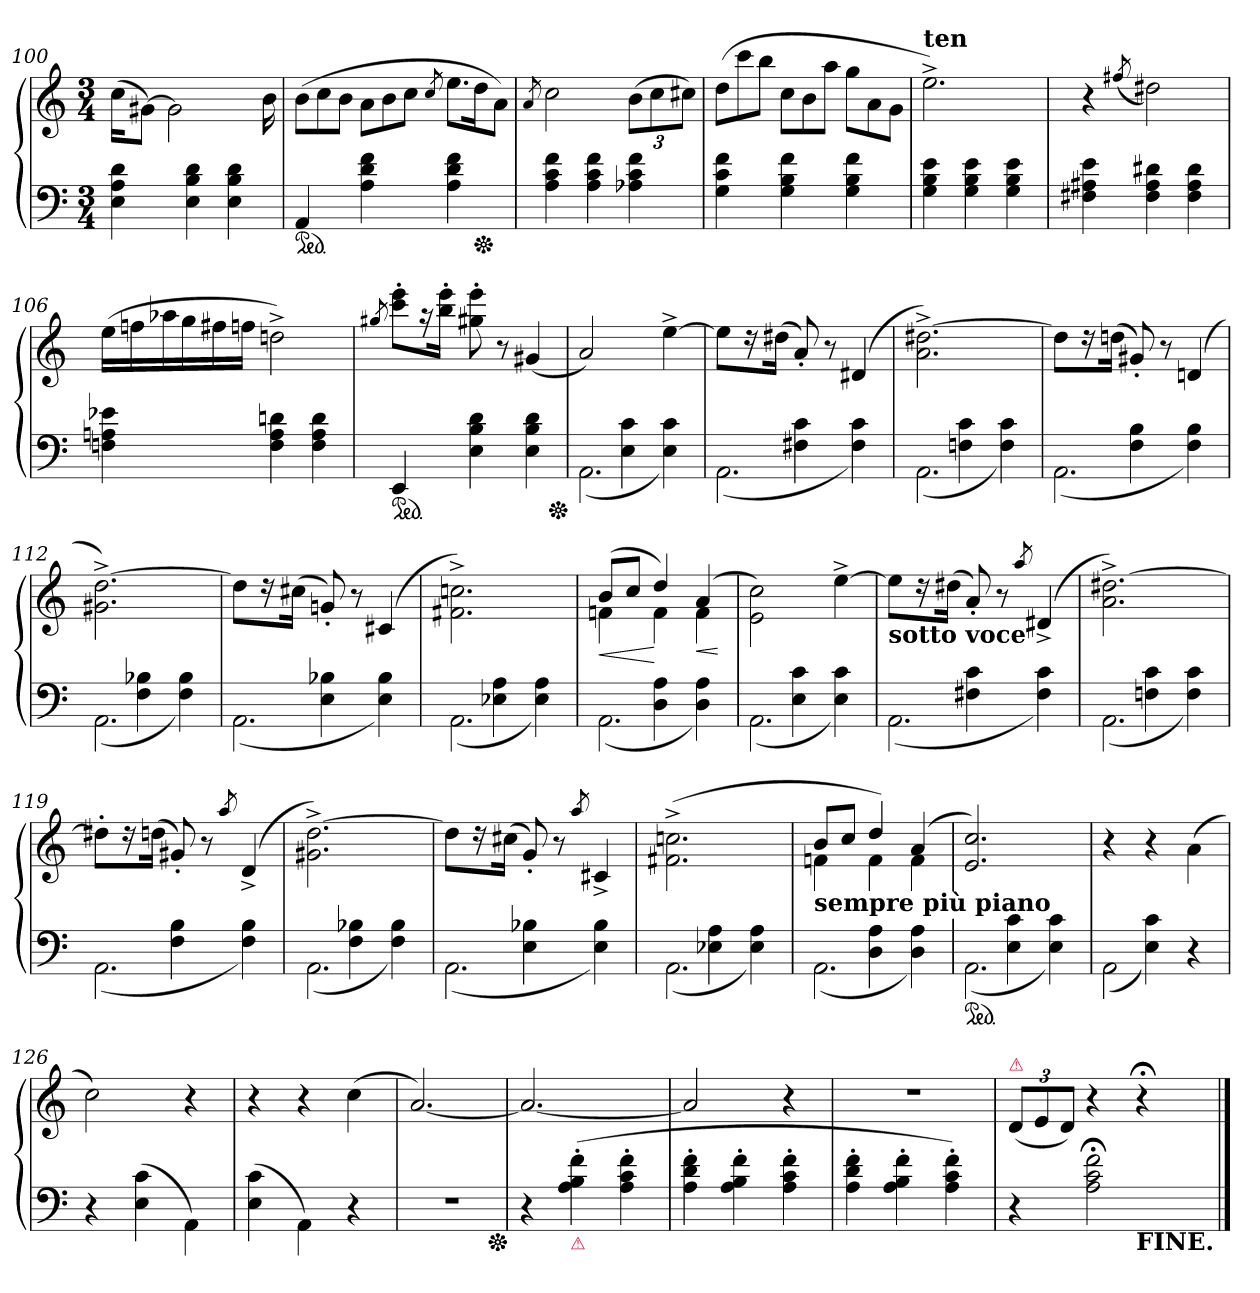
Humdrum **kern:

**kern	**kern	**dynam
*part1	*part1	*part1
*staff2	*staff1	*staff1/2
*clefF4	*clefG2	*
*k[]	*k[]	*
*M3/4	*M3/4	*
=100	=100	=100
4E 4A 4d	(16cc\KL	.
.	[8g#XJ)	.
.	2g#\]	.
4E 4B 4d	.	.
4E 4B 4d	.	.
.	16b	.
=101	=101	=101
*	*Xtuplet	*
*ped	*	*
4AA	(12bL	.
.	12cc	.
.	12bJ	.
4A 4d 4f	12aL	.
.	12b	.
.	12ccJ	.
.	8qcc/	.
4A 4d 4f	12.eeL	.
*Xped	*	*
.	24ddK	.
.	12aJ)	.
=102	=102	=102
.	8qa/	.
4A 4c 4f	2cc	.
4A 4c 4f	.	.
*	*tuplet	*
4A-X 4c 4f	(12bL	.
.	12cc	.
.	12cc#XJ)	.
=103	=103	=103
*	*Xtuplet	*
4G 4c 4f	(12ddL	.
.	12ccc	.
.	12bbJ	.
4G 4B 4f	12ccL	.
.	12b	.
.	12aaJ	.
4G 4B 4f	12ggL	.
.	12a	.
.	12gJ	.
=104	=104	=104
!	!LO:TX:a:B:t=ten	!
4G 4B 4e	2.ee^<)	.
4G 4B 4e	.	.
4G 4B 4e	.	.
=105	=105	=105
4F#X 4A#X 4e	4r	.
.	(>8qff#X/	.
4F# 4A# 4d#X	2dd#X)	.
4F# 4A# 4d#	.	.
=106	=106	=106
4Fn 4An 4e-X	(24eeLL	.
.	24ffn	.
.	24aa-X	.
.	24gg	.
.	24ff#X	.
.	24ffnJJ	.
4F 4A 4dn	2ddn^<)	.
4F 4A 4d	.	.
=107	=107	=107
.	8qgg#X/	.
*ped	*	*
4EE	8ccc' 8eee'L	.
.	16r	.
.	16bb' 16eee'Jk	.
4E 4B 4d	8gg#X' 8eee'	.
.	8r	.
4E 4B 4d	(4g#X	.
*Xped	*	*
=108	=108	=108
*^	*	*
4ryy	(>2.AA	2a)	.
4E\ 4c\	.	.	.
4E\ 4c\)	.	[4ee^<	.
=109	=109	=109	=109
4ryy	(>2.AA	8eeL]	.
.	.	16r	.
.	.	(16dd#XJk	.
4F#X\ 4c\	.	8a')	.
.	.	8r	.
4F#\ 4c\)	.	(4d#X	.
=110	=110	=110	=110
4ryy	(>2.AA	2.a^< [2.dd#X^<)	.
4Fn\ 4c\	.	.	.
4F\ 4c\)	.	.	.
=111	=111	=111	=111
4ryy	(>2.AA	8dd#L]	.
.	.	16r	.
.	.	(16ddnJk	.
4F\ 4B\	.	8g#X')	.
.	.	8r	.
4F\ 4B\)	.	(4dn	.
=112	=112	=112	=112
4ryy	(>2.AA	2.g#X^< [2.dd^<)	.
4F\ 4B-X\	.	.	.
4F\ 4B-\)	.	.	.
=113	=113	=113	=113
4ryy	(>2.AA	8ddL]	.
.	.	16r	.
.	.	(16cc#XJk	.
4E\ 4B-X\	.	8gn')	.
.	.	8r	.
4E\ 4B-\)	.	(4c#X	.
=114	=114	=114	=114
4ryy	(>2.AA	2.f#X^<\ 2.ccn^<\)	.
4E-X\ 4A\	.	.	.
4E-\ 4A\)	.	.	.
=115	=115	=115	=115
*	*	*^	*
4ryy	(>2.AA	(8bL	4fn	<
.	.	8ccJ	.	.
4D\ 4A\	.	4dd)	4f	[
4D\ 4A\)	.	(4a	4f	<
*v	*v	*	*	*
*	*v	*v	*
.	.	[
=116	=116	=116
*^	*	*
4ryy	(>2.AA	2e\ 2cc\)	.
4E\ 4c\	.	.	.
4E\ 4c\)	.	[4ee^<	.
=117	=117	=117	=117
!	!	!LO:TX:b:B:t=sotto voce	!
4ryy	(>2.AA	8eeL]	.
.	.	16r	.
.	.	(16dd#XJk	.
4F#X\ 4c\	.	8a')	.
.	.	8r	.
.	.	8qaa/	.
4F#\ 4c\)	.	(4d#X^	.
=118	=118	=118	=118
4ryy	(>2.AA	2.a^< [2.dd#X^<)	.
4Fn\ 4c\	.	.	.
4F\ 4c\)	.	.	.
=119	=119	=119	=119
4ryy	(>2.AA	8dd#X'L]	.
.	.	16r	.
.	.	(16ddnJk	.
4F\ 4B\	.	8g#X')	.
.	.	8r	.
.	.	8qaa/	.
4F\ 4B\)	.	(4d^	.
=120	=120	=120	=120
4ryy	(>2.AA	2.g#X^< [2.dd^<)	.
4F\ 4B-X\	.	.	.
4F\ 4B-\)	.	.	.
=121	=121	=121	=121
4ryy	(>2.AA	8ddL]	.
.	.	16r	.
.	.	(16cc#XJk	.
4E\ 4B-X\	.	8g')	.
.	.	8r	.
.	.	8qaa/	.
4E\ 4B-\)	.	4c#X^	.
=122	=122	=122	=122
4ryy	(>2.AA	(2.f#X^<\ 2.ccn^<\	.
4E-X\ 4A\	.	.	.
4E-\ 4A\)	.	.	.
=123	=123	=123	=123
*	*	*^	*
!	!	!LO:TX:b:B:t=sempre più piano	!	!
4ryy	(>2.AA	8bL	4fn	.
.	.	8ccJ	.	.
4D\ 4A\	.	4dd)	4f	.
4D\ 4A\)	.	(4a	4f	.
*	*	*v	*v	*
=124	=124	=124	=124
*ped	*	*	*
4ryy	(>2.AA	2.e 2.cc)	.
4E\ 4c\	.	.	.
4E\ 4c\)	.	.	.
=125	=125	=125	=125
4ryy	(>2AA	4r	.
4E\ 4c\)	.	4r	.
4r	4ryy	(4a\	.
*v	*v	*	*
=126	=126	=126
4r	2cc)	.
(4E 4c	.	.
4AA\)	4r	.
=127	=127	=127
(4E 4c	4r	.
4AA\)	4r	.
4r	(4cc	.
=128	=128	=128
2.r	[2.a)	.
*Xped	*	*
=129	=129	=129
4r	2.a_	.
!LO:TX:b:color=crimson:t=⚠	!	!
(4A' 4B' 4f'	.	.
4A' 4c' 4f'	.	.
=130	=130	=130
4A' 4d' 4f'	2a]	.
4A' 4B' 4f'	.	.
4A' 4c' 4f'	4r	.
=131	=131	=131
4A' 4d' 4f'	2.r	.
4A' 4B' 4f'	.	.
4A' 4c' 4f')	.	.
=132	=132	=132
*	*tuplet	*
!	!LO:TX:a:color=crimson:t=⚠	!
*^	*	*
4r	2ryy	(12dL	.
.	.	12e	.
.	.	12dJ)	.
2A;< 2c;< 2f;<	.	4r	.
!	!LO:TX:b:B:t=FINE.	!	!
.	4ryy	4r;<	.
*v	*v	*	*
==	==	==
*-	*-	*-
